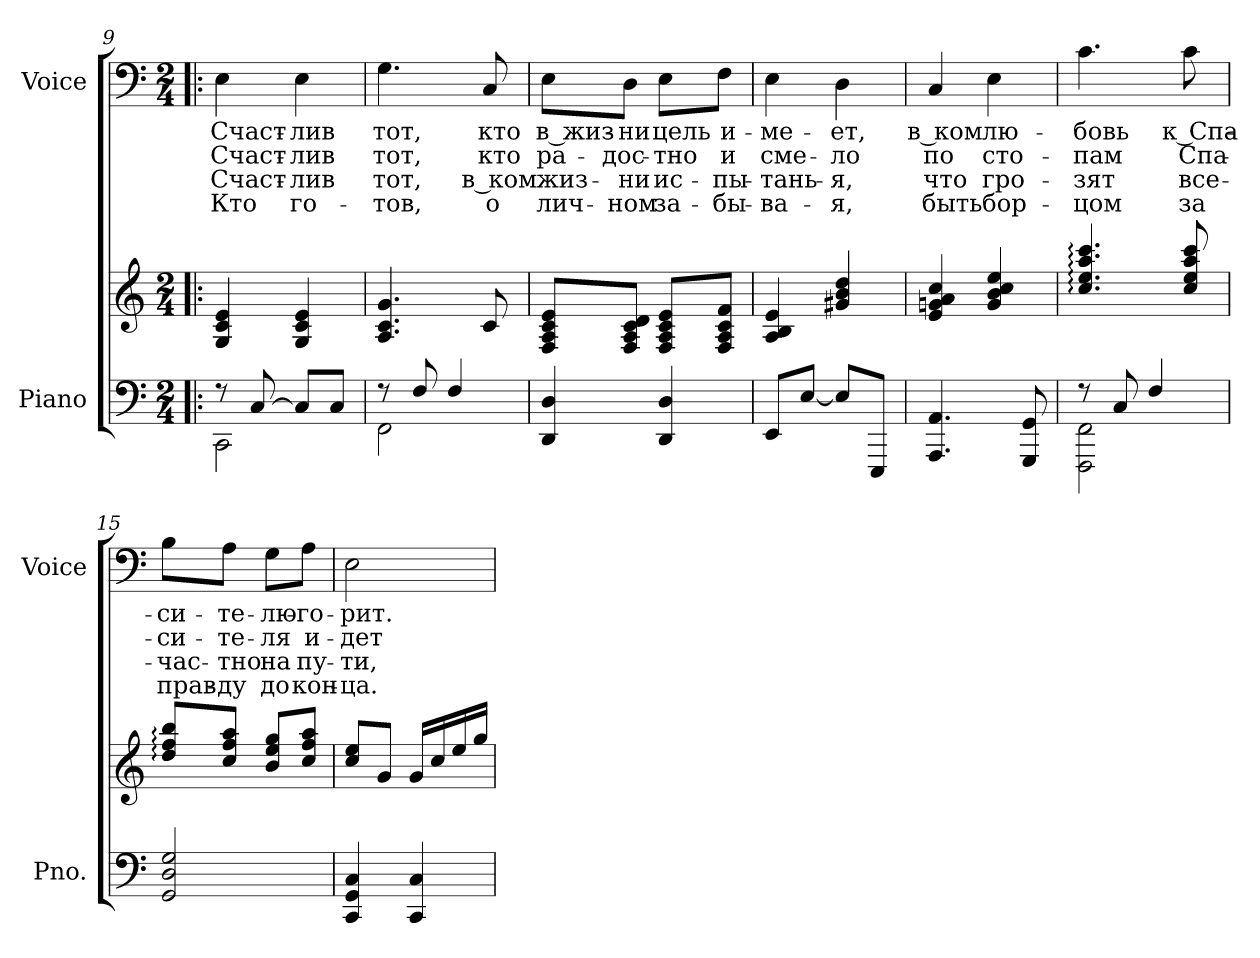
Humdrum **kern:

**kern	**kern	**kern	**text	**text	**text	**text
*part2	*part2	*part1	*part1	*part1	*part1	*part1
*staff3	*staff2	*staff1	*staff1	*staff1	*staff1	*staff1
*I"Piano	*	*I"Voice	*	*	*	*
*I'Pno.	*	*I'Voice	*	*	*	*
!!LO:LB:g=z
*clefF4	*clefG2	*clefF4	*	*	*	*
*k[]	*k[]	*k[]	*	*	*	*
*C:	*C:	*C:	*	*	*	*
*M2/4	*M2/4	*M2/4	*	*	*	*
=9!|:	=9!|:	=9!|:	=9!|:	=9!|:	=9!|:	=9!|:
*^	*	*	*	*	*	*
!	!	!	!	!LO:LY:b:color=#000000	!LO:LY:b:color=#000000	!LO:LY:b:color=#000000	!LO:LY:b:color=#000000
8r	2CCi\	4Gi/ 4ci 4ei	4Ei\	Счаст-	Счаст-	Счаст-	Кто
[>8Ci/	.	.	.	.	.	.	.
!	!	!	!	!LO:LY:b:color=#000000	!LO:LY:b:color=#000000	!LO:LY:b:color=#000000	!LO:LY:b:color=#000000
8Ci/L]	.	4Gi/ 4ci 4ei	4Ei\	-лив	-лив	-лив	го-
8Ci/J	.	.	.	.	.	.	.
=10	=10	=10	=10	=10	=10	=10	=10
!	!	!	!	!LO:LY:b:color=#000000	!LO:LY:b:color=#000000	!LO:LY:b:color=#000000	!LO:LY:b:color=#000000
8r	2FFi\	4.Ai/ 4.ci 4.gi	4.Gi\	тот,	тот,	тот,	-тов,
8Fi/	.	.	.	.	.	.	.
4Fi/	.	.	.	.	.	.	.
!	!	!	!	!LO:LY:b:color=#000000	!LO:LY:b:color=#000000	!LO:LY:b:color=#000000	!LO:LY:b:color=#000000
.	.	8ci/	8Ci/	кто	кто	в ком	о
*v	*v	*	*	*	*	*	*
=11	=11	=11	=11	=11	=11	=11
!	!	!	!LO:LY:b:color=#000000	!LO:LY:b:color=#000000	!LO:LY:b:color=#000000	!LO:LY:b:color=#000000
4DDi/ 4Di	8Fi/ 8Ai 8ci 8eiL	8Ei\L	в жиз-	ра-	жиз-	лич-
!	!	!	!LO:LY:b:color=#000000	!LO:LY:b:color=#000000	!LO:LY:b:color=#000000	!LO:LY:b:color=#000000
.	8Fi/ 8Ai 8ci 8diJ	8Di\J	-ни	-дос-	-ни	-ном
!	!	!	!LO:LY:b:color=#000000	!LO:LY:b:color=#000000	!LO:LY:b:color=#000000	!LO:LY:b:color=#000000
4DDi/ 4Di	8Fi/ 8Ai 8ci 8eiL	8Ei\L	цель	-тно	ис-	за-
!	!	!	!LO:LY:b:color=#000000	!LO:LY:b:color=#000000	!LO:LY:b:color=#000000	!LO:LY:b:color=#000000
.	8Fi/ 8Ai 8ci 8fiJ	8Fi\J	и-	и	-пы-	-бы-
=12	=12	=12	=12	=12	=12	=12
!	!	!	!LO:LY:b:color=#000000	!LO:LY:b:color=#000000	!LO:LY:b:color=#000000	!LO:LY:b:color=#000000
8EEi/L	4Ai/ 4Bi 4ei	4Ei\	-ме-	сме-	-тань-	-ва-
*X8ba	*	*	*	*	*	*
[<8Ei/J	.	.	.	.	.	.
*	*8ba	*	*	*	*	*
!	!	!	!LO:LY:b:color=#000000	!LO:LY:b:color=#000000	!LO:LY:b:color=#000000	!LO:LY:b:color=#000000
8Ei/L]	4G#Xi/ 4Bi 4di	4Di\	-ет,	-ло	-я,	-я,
8EEEi/J	.	.	.	.	.	.
!!LO:LB:g=z
=13	=13	=13	=13	=13	=13	=13
!	!	!	!LO:LY:b:color=#000000	!LO:LY:b:color=#000000	!LO:LY:b:color=#000000	!LO:LY:b:color=#000000
4.AAAi/ 4.AAi	4Ei/ 4Gni 4Ai 4ci	4Ci/	в ком	по	что	быть
!	!	!	!LO:LY:b:color=#000000	!LO:LY:b:color=#000000	!LO:LY:b:color=#000000	!LO:LY:b:color=#000000
.	4Gi/ 4Bi 4ci 4ei	4Ei\	лю-	сто-	гро-	бор-
8GGGi/ 8GGi	.	.	.	.	.	.
=14	=14	=14	=14	=14	=14	=14
*^	*	*	*	*	*	*
!	!	!	!	!LO:LY:b:color=#000000	!LO:LY:b:color=#000000	!LO:LY:b:color=#000000	!LO:LY:b:color=#000000
8r	2FFFi\ 2FFi	4.ci/: 4.ei: 4.ai: 4.cci:	4.ci\	-бовь	-пам	-зят	-цом
8Ci/	.	.	.	.	.	.	.
4Fi/	.	.	.	.	.	.	.
!	!	!	!	!LO:LY:b:color=#000000	!LO:LY:b:color=#000000	!LO:LY:b:color=#000000	!LO:LY:b:color=#000000
.	.	8ci/ 8ei 8ai 8cci	8ci\	к Спа-	Спа-	все-	за
*v	*v	*	*	*	*	*	*
=15	=15	=15	=15	=15	=15	=15
!	!	!	!LO:LY:b:color=#000000	!LO:LY:b:color=#000000	!LO:LY:b:color=#000000	!LO:LY:b:color=#000000
2GGi/ 2Di 2Gi	8di/: 8fi: 8bi:L	8Bi\L	-си-	-си-	-час-	прав-
!	!	!	!LO:LY:b:color=#000000	!LO:LY:b:color=#000000	!LO:LY:b:color=#000000	!LO:LY:b:color=#000000
.	8ci/ 8fi 8aiJ	8Ai\J	-те-	-те-	-тно	-ду
!	!	!	!LO:LY:b:color=#000000	!LO:LY:b:color=#000000	!LO:LY:b:color=#000000	!LO:LY:b:color=#000000
.	8Bi/ 8ei 8giL	8Gi\L	-лю-	-ля	на	до
!	!	!	!LO:LY:b:color=#000000	!LO:LY:b:color=#000000	!LO:LY:b:color=#000000	!LO:LY:b:color=#000000
.	8ci/ 8fi 8aiJ	8Ai\J	-го-	и-	пу-	кон-
=16	=16	=16	=16	=16	=16	=16
!	!	!	!LO:LY:b:color=#000000	!LO:LY:b:color=#000000	!LO:LY:b:color=#000000	!LO:LY:b:color=#000000
4CCi/ 4GGi 4Ci	8ci/ 8eiL	2Ei\	-рит.	-дет	-ти,	-ца.
.	8Gi/J	.	.	.	.	.
4CCi/ 4Ci	16Gi/LL	.	.	.	.	.
.	16ci/	.	.	.	.	.
.	16ei/	.	.	.	.	.
.	16gi/JJ	.	.	.	.	.
=	=	=	=	=	=	=
*-	*-	*-	*-	*-	*-	*-
